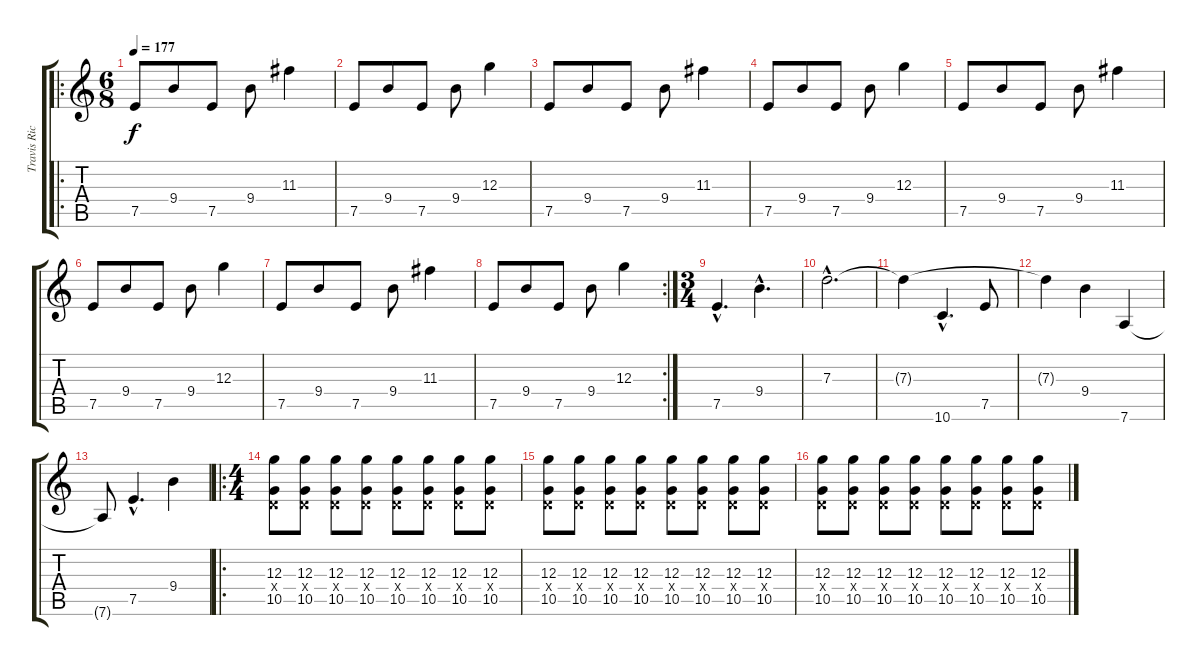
\track ("Travis Richter" "Travis Ric") {instrument distortionguitar}
\staff {score tabs}
\tuning (E4 B3 G3 D3 A2 D2) {hide}
\ro
\ts (6 8)
\tempo 177
\clef g2
\ks c
7.5.8{dy f instrument distortionguitar} 9.4.8 7.5.8 9.4.8 11.3.4 |
7.5.8 9.4.8 7.5.8 9.4.8 12.3.4 |
7.5.8 9.4.8 7.5.8 9.4.8 11.3.4 |
7.5.8 9.4.8 7.5.8 9.4.8 12.3.4 |
7.5.8 9.4.8 7.5.8 9.4.8 11.3.4 |
7.5.8 9.4.8 7.5.8 9.4.8 12.3.4 |
7.5.8 9.4.8 7.5.8 9.4.8 11.3.4 |
\rc 2
7.5.8 9.4.8 7.5.8 9.4.8 12.3.4 |
\ts (3 4)
7.5{hac}.4{d} 9.4{hac}.4{d} |
7.3{hac}.2{d} |
7.3{t}.4 10.6{hac}.4{d} 7.5.8 |
7.3{t}.4 9.4.4 7.6.4 |
7.6{t}.8 7.5{hac}.4{d} 9.4.4 |
\ro
\ts (4 4)
(12.3 0.4{x} 10.5).8 (12.3 0.4{x} 10.5).8 (12.3 0.4{x} 10.5).8 (12.3 0.4{x} 10.5).8 (12.3 0.4{x} 10.5).8 (12.3 0.4{x} 10.5).8 (12.3 0.4{x} 10.5).8 (12.3 0.4{x} 10.5).8 |
(12.3 0.4{x} 10.5).8 (12.3 0.4{x} 10.5).8 (12.3 0.4{x} 10.5).8 (12.3 0.4{x} 10.5).8 (12.3 0.4{x} 10.5).8 (12.3 0.4{x} 10.5).8 (12.3 0.4{x} 10.5).8 (12.3 0.4{x} 10.5).8 |
(12.3 0.4{x} 10.5).8 (12.3 0.4{x} 10.5).8 (12.3 0.4{x} 10.5).8 (12.3 0.4{x} 10.5).8 (12.3 0.4{x} 10.5).8 (12.3 0.4{x} 10.5).8 (12.3 0.4{x} 10.5).8 (12.3 0.4{x} 10.5).8
